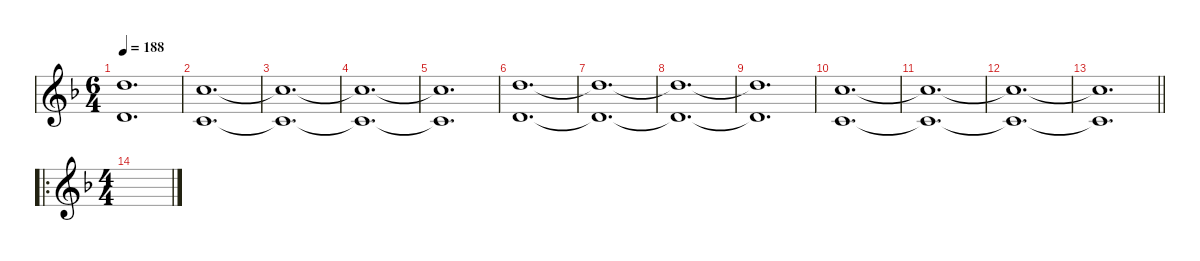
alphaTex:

\defaultSystemsLayout 4
\hideDynamics
\bracketExtendMode nobrackets
\singleTrackTrackNamePolicy hidden
\multiTrackTrackNamePolicy hidden
\firstSystemTrackNameMode fullname
\firstSystemTrackNameOrientation horizontal
\otherSystemsTrackNameOrientation horizontal
\track ("Piano 2" "Piano 2") {defaultSystemsLayout 8 instrument rockorgan}
\staff {score}
\tuning (E4 A3 F3 D3 A2 D2)
\ts (6 4)
\tempo 188
\clef g2
\ks dminor
(10.1{t acc forcenatural} 9.3{t acc forcenatural}).1{d dy f beam Up} |
(8.1{acc forcenatural} 7.3{acc forcenatural}).1{d beam Up} |
(8.1{t acc forcenatural} 7.3{t acc forcenatural}).1{d beam Up} |
(8.1{t acc forcenatural} 7.3{t acc forcenatural}).1{d beam Up} |
(8.1{t acc forcenatural} 7.3{t acc forcenatural}).1{d beam Up} |
(10.1{acc forcenatural} 9.3{acc forcenatural}).1{d beam Up} |
(10.1{t acc forcenatural} 9.3{t acc forcenatural}).1{d beam Up} |
(10.1{t acc forcenatural} 9.3{t acc forcenatural}).1{d beam Up} |
(10.1{t acc forcenatural} 9.3{t acc forcenatural}).1{d beam Up} |
(8.1{acc forcenatural} 7.3{acc forcenatural}).1{d beam Up} |
(8.1{t acc forcenatural} 7.3{t acc forcenatural}).1{d beam Up} |
(8.1{t acc forcenatural} 7.3{t acc forcenatural}).1{d beam Up} |
\barLineRight lightlight
(8.1{t acc forcenatural} 7.3{t acc forcenatural}).1{d beam Up} |
\ro
\ts (4 4)
\beaming (8 2 2 2 2)
